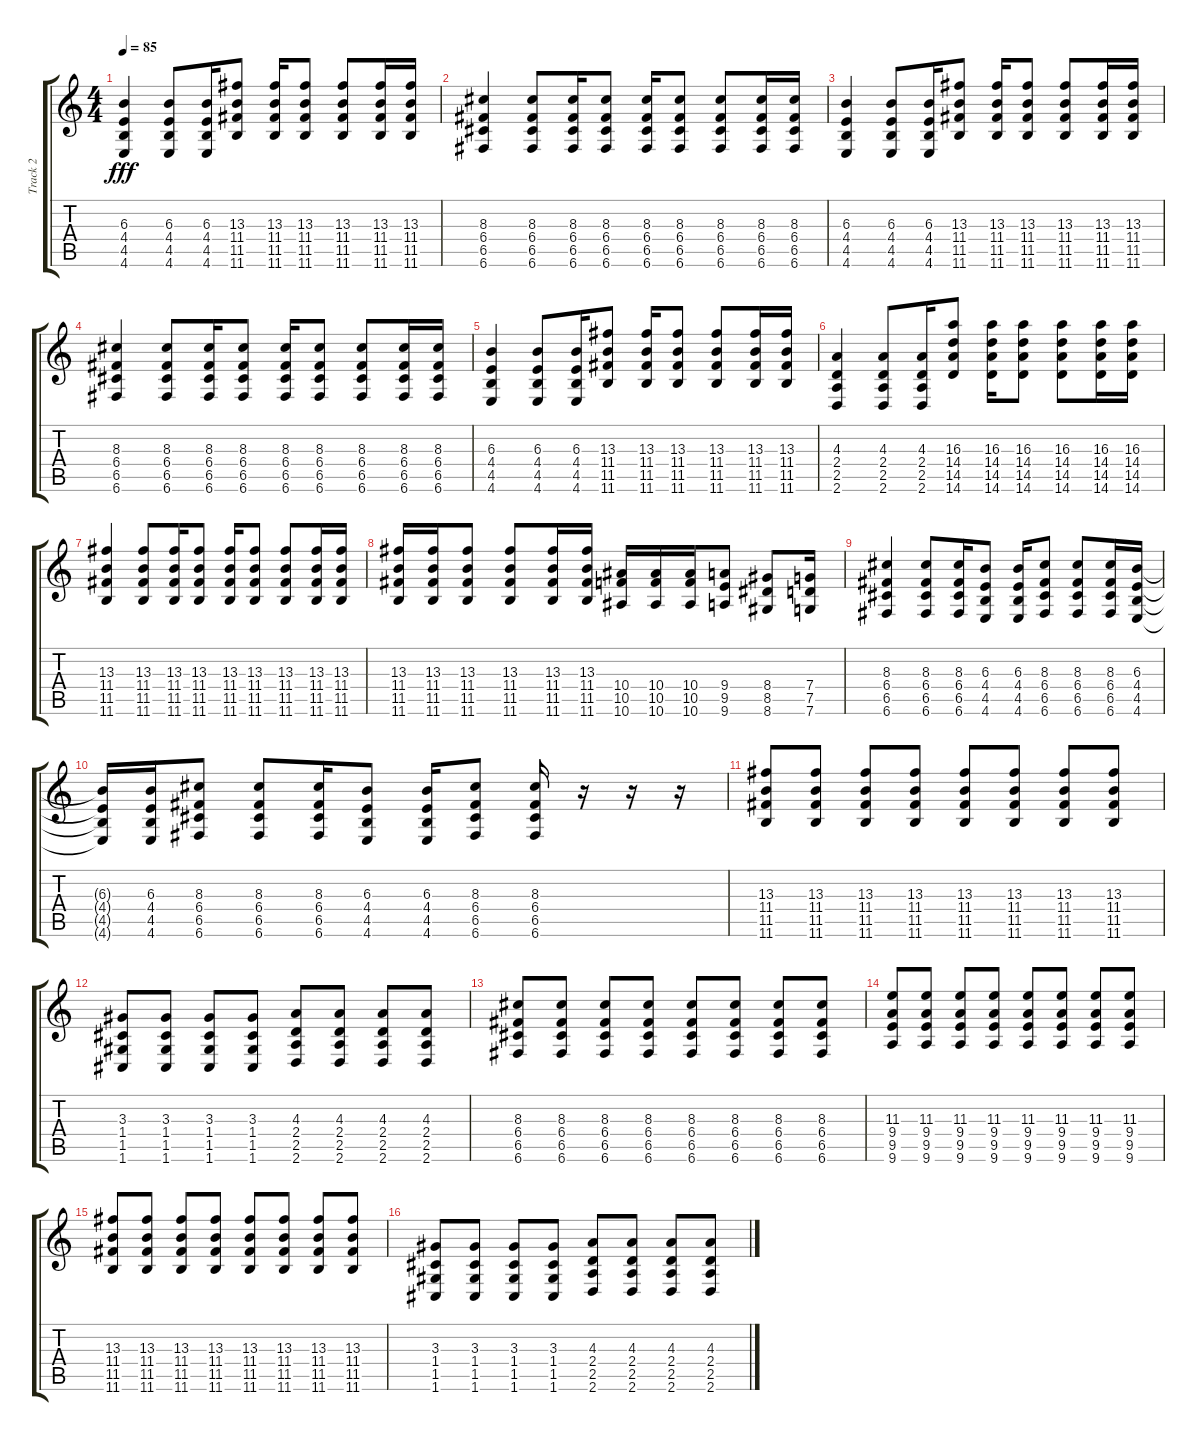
\track ("Track 2" "Track 2") {instrument electricguitarjazz}
\staff {score tabs}
\tuning (D4 A3 F3 C3 G2 C2) {hide}
\ts (4 4)
\tempo 85
\clef g2
\ks c
(6.3 4.4 4.5 4.6).4{dy fff} (6.3 4.4 4.5 4.6).8 (6.3 4.4 4.5 4.6).16 (13.3 11.4 11.5 11.6).8 (13.3 11.4 11.5 11.6).16 (13.3 11.4 11.5 11.6).8 (13.3 11.4 11.5 11.6).8 (13.3 11.4 11.5 11.6).16 (13.3 11.4 11.5 11.6).16 |
(8.3 6.4 6.5 6.6).4 (8.3 6.4 6.5 6.6).8 (8.3 6.4 6.5 6.6).16 (8.3 6.4 6.5 6.6).8 (8.3 6.4 6.5 6.6).16 (8.3 6.4 6.5 6.6).8 (8.3 6.4 6.5 6.6).8 (8.3 6.4 6.5 6.6).16 (8.3 6.4 6.5 6.6).16 |
(6.3 4.4 4.5 4.6).4 (6.3 4.4 4.5 4.6).8 (6.3 4.4 4.5 4.6).16 (13.3 11.4 11.5 11.6).8 (13.3 11.4 11.5 11.6).16 (13.3 11.4 11.5 11.6).8 (13.3 11.4 11.5 11.6).8 (13.3 11.4 11.5 11.6).16 (13.3 11.4 11.5 11.6).16 |
(8.3 6.4 6.5 6.6).4 (8.3 6.4 6.5 6.6).8 (8.3 6.4 6.5 6.6).16 (8.3 6.4 6.5 6.6).8 (8.3 6.4 6.5 6.6).16 (8.3 6.4 6.5 6.6).8 (8.3 6.4 6.5 6.6).8 (8.3 6.4 6.5 6.6).16 (8.3 6.4 6.5 6.6).16 |
(6.3 4.4 4.5 4.6).4 (6.3 4.4 4.5 4.6).8 (6.3 4.4 4.5 4.6).16 (13.3 11.4 11.5 11.6).8 (13.3 11.4 11.5 11.6).16 (13.3 11.4 11.5 11.6).8 (13.3 11.4 11.5 11.6).8 (13.3 11.4 11.5 11.6).16 (13.3 11.4 11.5 11.6).16 |
(4.3 2.4 2.5 2.6).4 (4.3 2.4 2.5 2.6).8 (4.3 2.4 2.5 2.6).16 (16.3 14.4 14.5 14.6).8 (16.3 14.4 14.5 14.6).16 (16.3 14.4 14.5 14.6).8 (16.3 14.4 14.5 14.6).8 (16.3 14.4 14.5 14.6).16 (16.3 14.4 14.5 14.6).16 |
(13.3 11.4 11.5 11.6).4 (13.3 11.4 11.5 11.6).8 (13.3 11.4 11.5 11.6).16 (13.3 11.4 11.5 11.6).8 (13.3 11.4 11.5 11.6).16 (13.3 11.4 11.5 11.6).8 (13.3 11.4 11.5 11.6).8 (13.3 11.4 11.5 11.6).16 (13.3 11.4 11.5 11.6).16 |
(13.3 11.4 11.5 11.6).16 (13.3 11.4 11.5 11.6).16 (13.3 11.4 11.5 11.6).8 (13.3 11.4 11.5 11.6).8 (13.3 11.4 11.5 11.6).16 (13.3 11.4 11.5 11.6).16 (10.4 10.5 10.6).16 (10.4 10.5 10.6).16 (10.4 10.5 10.6).16 (9.4 9.5 9.6).8 (8.4 8.5 8.6).8 (7.4 7.5 7.6).16 |
(8.3 6.4 6.5 6.6).4 (8.3 6.4 6.5 6.6).8 (8.3 6.4 6.5 6.6).16 (6.3 4.4 4.5 4.6).8 (6.3 4.4 4.5 4.6).16 (8.3 6.4 6.5 6.6).8 (8.3 6.4 6.5 6.6).8 (8.3 6.4 6.5 6.6).16 (6.3 4.4 4.5 4.6).16 |
(6.3{t} 4.4{t} 4.5{t} 4.6{t}).16 (6.3 4.4 4.5 4.6).16 (8.3 6.4 6.5 6.6).8 (8.3 6.4 6.5 6.6).8 (8.3 6.4 6.5 6.6).16 (6.3 4.4 4.5 4.6).8 (6.3 4.4 4.5 4.6).16 (8.3 6.4 6.5 6.6).8 (8.3 6.4 6.5 6.6).16 r.16 r.16 r.16 |
(13.3 11.4 11.5 11.6).8{instrument overdrivenguitar} (13.3 11.4 11.5 11.6).8 (13.3 11.4 11.5 11.6).8 (13.3 11.4 11.5 11.6).8 (13.3 11.4 11.5 11.6).8 (13.3 11.4 11.5 11.6).8 (13.3 11.4 11.5 11.6).8 (13.3 11.4 11.5 11.6).8 |
(3.3 1.4 1.5 1.6).8 (3.3 1.4 1.5 1.6).8 (3.3 1.4 1.5 1.6).8 (3.3 1.4 1.5 1.6).8 (4.3 2.4 2.5 2.6).8 (4.3 2.4 2.5 2.6).8 (4.3 2.4 2.5 2.6).8 (4.3 2.4 2.5 2.6).8 |
(8.3 6.4 6.5 6.6).8 (8.3 6.4 6.5 6.6).8 (8.3 6.4 6.5 6.6).8 (8.3 6.4 6.5 6.6).8 (8.3 6.4 6.5 6.6).8 (8.3 6.4 6.5 6.6).8 (8.3 6.4 6.5 6.6).8 (8.3 6.4 6.5 6.6).8 |
(11.3 9.4 9.5 9.6).8 (11.3 9.4 9.5 9.6).8 (11.3 9.4 9.5 9.6).8 (11.3 9.4 9.5 9.6).8 (11.3 9.4 9.5 9.6).8 (11.3 9.4 9.5 9.6).8 (11.3 9.4 9.5 9.6).8 (11.3 9.4 9.5 9.6).8 |
(13.3 11.4 11.5 11.6).8 (13.3 11.4 11.5 11.6).8 (13.3 11.4 11.5 11.6).8 (13.3 11.4 11.5 11.6).8 (13.3 11.4 11.5 11.6).8 (13.3 11.4 11.5 11.6).8 (13.3 11.4 11.5 11.6).8 (13.3 11.4 11.5 11.6).8 |
(3.3 1.4 1.5 1.6).8 (3.3 1.4 1.5 1.6).8 (3.3 1.4 1.5 1.6).8 (3.3 1.4 1.5 1.6).8 (4.3 2.4 2.5 2.6).8 (4.3 2.4 2.5 2.6).8 (4.3 2.4 2.5 2.6).8 (4.3 2.4 2.5 2.6).8
